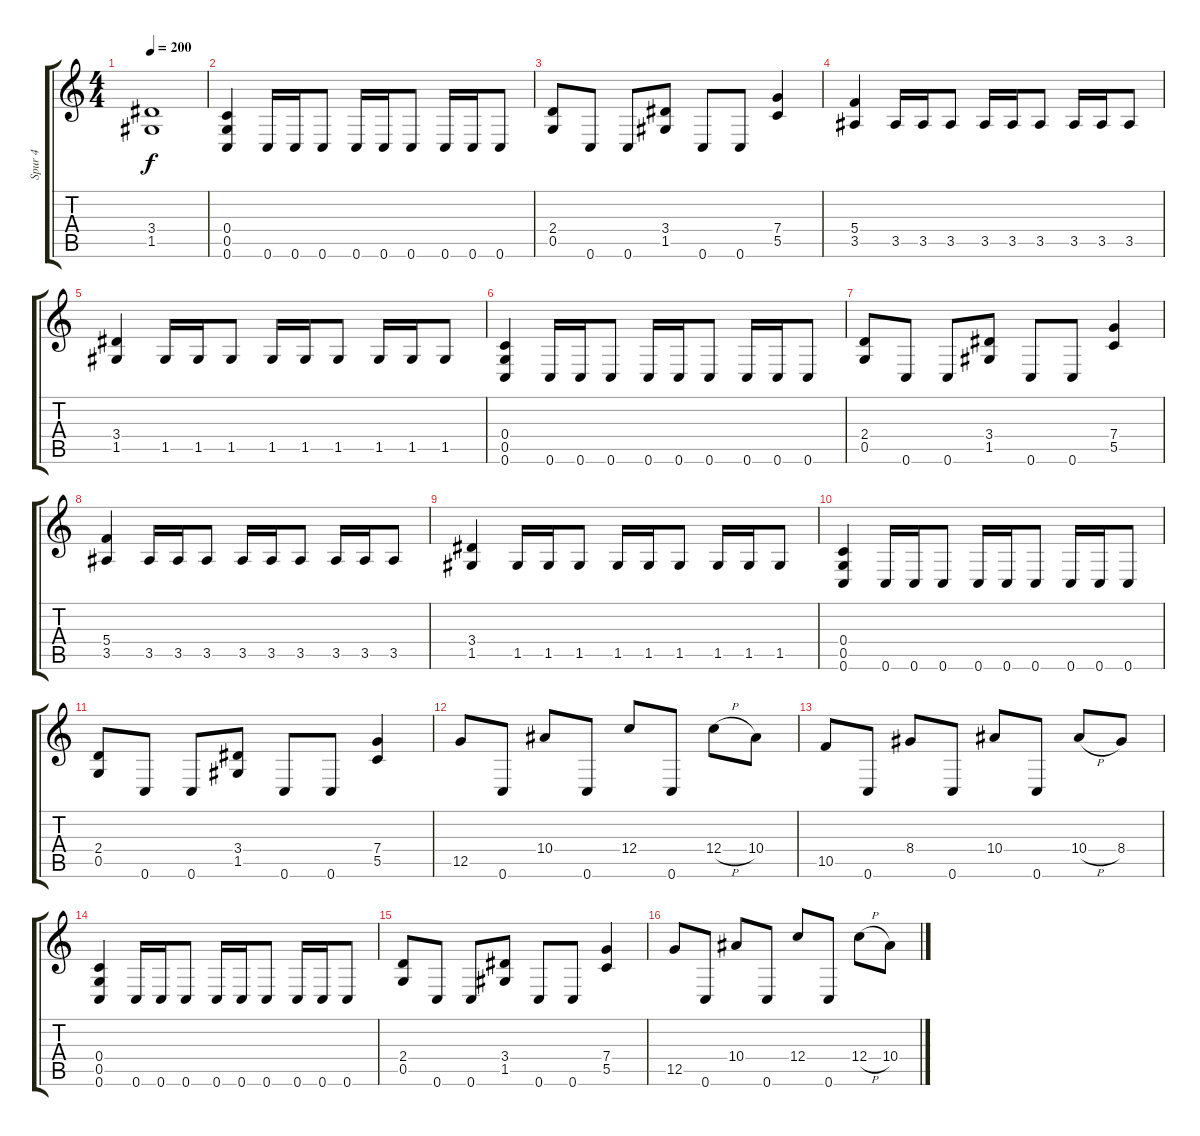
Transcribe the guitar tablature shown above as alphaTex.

\track ("Spur 4" "Spur 4") {instrument distortionguitar}
\staff {score tabs}
\tuning (D4 A3 F3 C3 G2 C2) {hide}
\ts (4 4)
\tempo 200
\clef g2
\ks c
(3.4 1.5).1{dy f} |
(0.4 0.5 0.6).4 0.6.16 0.6.16 0.6.8 0.6.16 0.6.16 0.6.8 0.6.16 0.6.16 0.6.8 |
(2.4 0.5).8 0.6.8 0.6.8 (3.4 1.5).8 0.6.8 0.6.8 (7.4 5.5).4 |
(5.4 3.5).4 3.5.16 3.5.16 3.5.8 3.5.16 3.5.16 3.5.8 3.5.16 3.5.16 3.5.8 |
(3.4 1.5).4 1.5.16 1.5.16 1.5.8 1.5.16 1.5.16 1.5.8 1.5.16 1.5.16 1.5.8 |
(0.4 0.5 0.6).4 0.6.16 0.6.16 0.6.8 0.6.16 0.6.16 0.6.8 0.6.16 0.6.16 0.6.8 |
(2.4 0.5).8 0.6.8 0.6.8 (3.4 1.5).8 0.6.8 0.6.8 (7.4 5.5).4 |
(5.4 3.5).4 3.5.16 3.5.16 3.5.8 3.5.16 3.5.16 3.5.8 3.5.16 3.5.16 3.5.8 |
(3.4 1.5).4 1.5.16 1.5.16 1.5.8 1.5.16 1.5.16 1.5.8 1.5.16 1.5.16 1.5.8 |
(0.4 0.5 0.6).4 0.6.16 0.6.16 0.6.8 0.6.16 0.6.16 0.6.8 0.6.16 0.6.16 0.6.8 |
(2.4 0.5).8 0.6.8 0.6.8 (3.4 1.5).8 0.6.8 0.6.8 (7.4 5.5).4 |
12.5.8 0.6.8 10.4.8 0.6.8 12.4.8 0.6.8 12.4{h}.8 10.4.8 |
10.5.8 0.6.8 8.4.8 0.6.8 10.4.8 0.6.8 10.4{h}.8 8.4.8 |
(0.4 0.5 0.6).4 0.6.16 0.6.16 0.6.8 0.6.16 0.6.16 0.6.8 0.6.16 0.6.16 0.6.8 |
(2.4 0.5).8 0.6.8 0.6.8 (3.4 1.5).8 0.6.8 0.6.8 (7.4 5.5).4 |
12.5.8 0.6.8 10.4.8 0.6.8 12.4.8 0.6.8 12.4{h}.8 10.4.8
